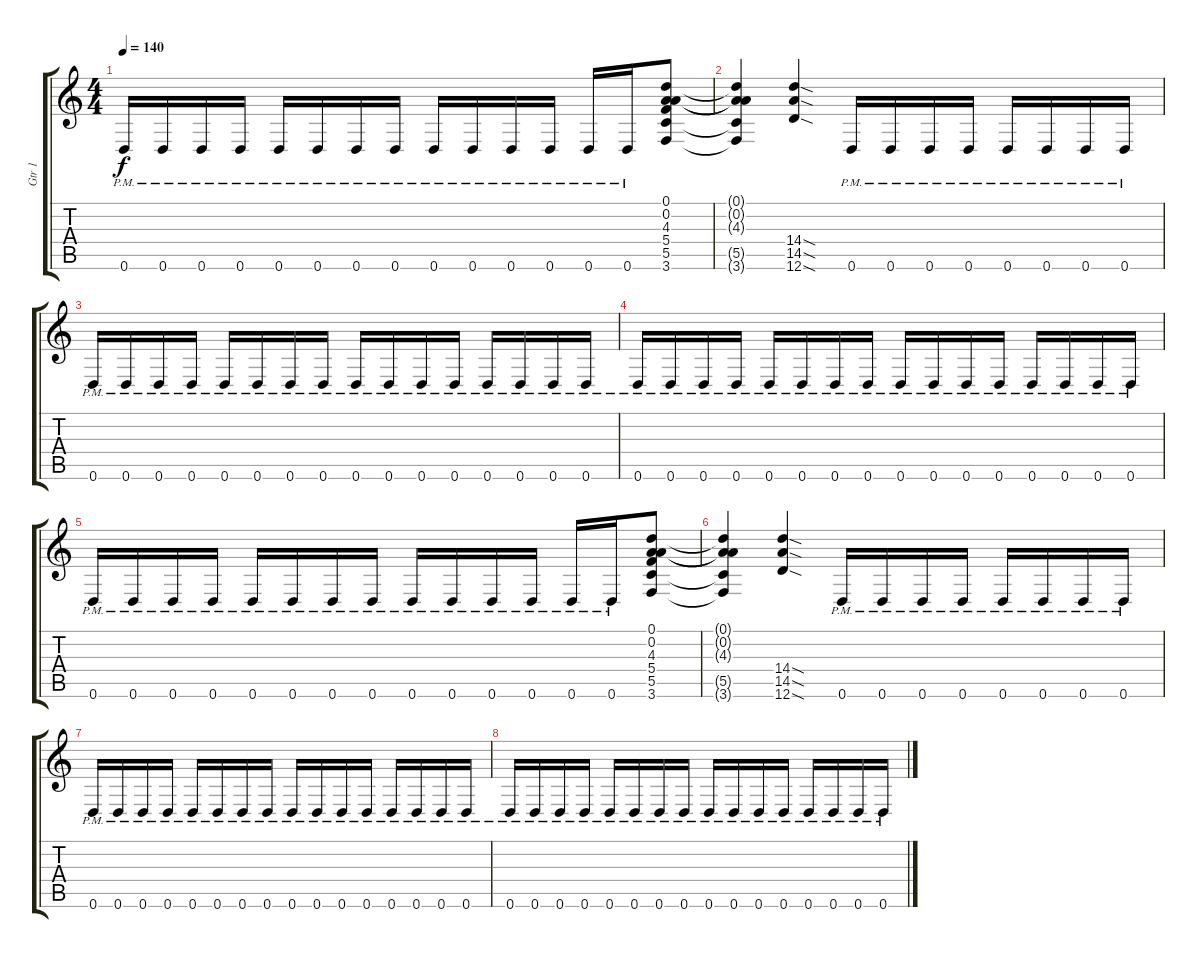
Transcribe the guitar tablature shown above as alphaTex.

\track ("Gtr 1" "Gtr 1") {instrument distortionguitar}
\staff {score tabs}
\tuning (D4 A3 F3 C3 G2 D2) {hide}
\ts (4 4)
\tempo 140
\clef g2
\ks c
0.6{pm}.16{dy f} 0.6{pm}.16 0.6{pm}.16 0.6{pm}.16 0.6{pm}.16 0.6{pm}.16 0.6{pm}.16 0.6{pm}.16 0.6{pm}.16 0.6{pm}.16 0.6{pm}.16 0.6{pm}.16 0.6{pm}.16 0.6{pm}.16 (0.1 0.2 4.3 5.4 5.5 3.6).8 |
(0.1{t} 0.2{t} 4.3{t} 5.5{t} 3.6{t}).4 (14.4{sod} 14.5{sod} 12.6{sod}).4 0.6{pm}.16 0.6{pm}.16 0.6{pm}.16 0.6{pm}.16 0.6{pm}.16 0.6{pm}.16 0.6{pm}.16 0.6{pm}.16 |
0.6{pm}.16 0.6{pm}.16 0.6{pm}.16 0.6{pm}.16 0.6{pm}.16 0.6{pm}.16 0.6{pm}.16 0.6{pm}.16 0.6{pm}.16 0.6{pm}.16 0.6{pm}.16 0.6{pm}.16 0.6{pm}.16 0.6{pm}.16 0.6{pm}.16 0.6{pm}.16 |
0.6{pm}.16 0.6{pm}.16 0.6{pm}.16 0.6{pm}.16 0.6{pm}.16 0.6{pm}.16 0.6{pm}.16 0.6{pm}.16 0.6{pm}.16 0.6{pm}.16 0.6{pm}.16 0.6{pm}.16 0.6{pm}.16 0.6{pm}.16 0.6{pm}.16 0.6{pm}.16 |
0.6{pm}.16 0.6{pm}.16 0.6{pm}.16 0.6{pm}.16 0.6{pm}.16 0.6{pm}.16 0.6{pm}.16 0.6{pm}.16 0.6{pm}.16 0.6{pm}.16 0.6{pm}.16 0.6{pm}.16 0.6{pm}.16 0.6{pm}.16 (0.1 0.2 4.3 5.4 5.5 3.6).8 |
(0.1{t} 0.2{t} 4.3{t} 5.5{t} 3.6{t}).4 (14.4{sod} 14.5{sod} 12.6{sod}).4 0.6{pm}.16 0.6{pm}.16 0.6{pm}.16 0.6{pm}.16 0.6{pm}.16 0.6{pm}.16 0.6{pm}.16 0.6{pm}.16 |
0.6{pm}.16 0.6{pm}.16 0.6{pm}.16 0.6{pm}.16 0.6{pm}.16 0.6{pm}.16 0.6{pm}.16 0.6{pm}.16 0.6{pm}.16 0.6{pm}.16 0.6{pm}.16 0.6{pm}.16 0.6{pm}.16 0.6{pm}.16 0.6{pm}.16 0.6{pm}.16 |
0.6{pm}.16 0.6{pm}.16 0.6{pm}.16 0.6{pm}.16 0.6{pm}.16 0.6{pm}.16 0.6{pm}.16 0.6{pm}.16 0.6{pm}.16 0.6{pm}.16 0.6{pm}.16 0.6{pm}.16 0.6{pm}.16 0.6{pm}.16 0.6{pm}.16 0.6{pm}.16
